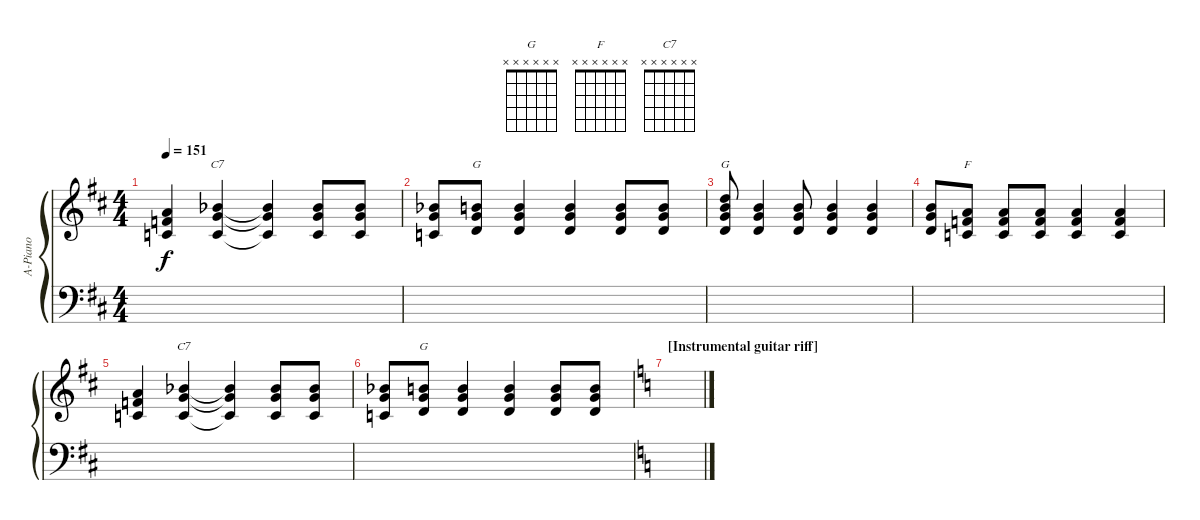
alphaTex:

\bracketExtendMode groupsimilarinstruments
\track ("Acoustic Piano" "A-Piano") {instrument acousticgrandpiano}
\staff {score}
\tuning (E4 B3 G3 D3 A2 E2)
\chord ("G" x x x x x x)
\chord ("F" x x x x x x)
\chord ("C7" x x x x x x)
\ts (4 4)
\tempo 151
\clef g2
\ks d
(10.3{acc forcenatural} 10.4{acc forcenatural} 10.2{acc forcenatural}).4{dy f} (11.2{acc b} 12.3{acc forcenatural} 10.4{acc forcenatural}).4{ch "C7"} (11.2{t acc b} 12.3{t acc forcenatural} 10.4{t acc forcenatural}).4 (11.2{acc b} 12.3{acc forcenatural} 10.4{acc forcenatural}).8 (11.2{acc b} 12.3{acc forcenatural} 10.4{acc forcenatural}).8 |
(11.2{acc b} 12.3{acc forcenatural} 10.4{acc forcenatural}).8 (12.2{acc forcenatural} 12.3{acc forcenatural} 12.4{acc forcenatural}).8{ch "G"} (12.2{acc forcenatural} 12.3{acc forcenatural} 12.4{acc forcenatural}).4 (12.2{acc forcenatural} 12.3{acc forcenatural} 12.4{acc forcenatural}).4 (12.2{acc forcenatural} 12.3{acc forcenatural} 12.4{acc forcenatural}).8 (12.2{acc forcenatural} 12.3{acc forcenatural} 12.4{acc forcenatural}).8 |
(12.2{acc forcenatural} 12.3{acc forcenatural} 12.4{acc forcenatural} 10.1{acc forcenatural}).8{ch "G"} (12.2{acc forcenatural} 12.3{acc forcenatural} 12.4{acc forcenatural}).4 (12.2{acc forcenatural} 12.3{acc forcenatural} 12.4{acc forcenatural}).8 (12.2{acc forcenatural} 12.3{acc forcenatural} 12.4{acc forcenatural}).4 (12.2{acc forcenatural} 12.3{acc forcenatural} 12.4{acc forcenatural}).4 |
(12.2{acc forcenatural} 12.3{acc forcenatural} 12.4{acc forcenatural}).8 (10.2{acc forcenatural} 10.3{acc forcenatural} 10.4{acc forcenatural}).8{ch "F"} (10.2{acc forcenatural} 10.3{acc forcenatural} 10.4{acc forcenatural}).8 (10.2{acc forcenatural} 10.3{acc forcenatural} 10.4{acc forcenatural}).8 (10.2{acc forcenatural} 10.3{acc forcenatural} 10.4{acc forcenatural}).4 (10.2{acc forcenatural} 10.3{acc forcenatural} 10.4{acc forcenatural}).4 |
(10.3{acc forcenatural} 10.4{acc forcenatural} 10.2{acc forcenatural}).4 (11.2{acc b} 12.3{acc forcenatural} 10.4{acc forcenatural}).4{ch "C7"} (11.2{t acc b} 12.3{t acc forcenatural} 10.4{t acc forcenatural}).4 (11.2{acc b} 12.3{acc forcenatural} 10.4{acc forcenatural}).8 (11.2{acc b} 12.3{acc forcenatural} 10.4{acc forcenatural}).8 |
(11.2{acc b} 12.3{acc forcenatural} 10.4{acc forcenatural}).8 (12.2{acc forcenatural} 12.3{acc forcenatural} 12.4{acc forcenatural}).8{ch "G"} (12.2{acc forcenatural} 12.3{acc forcenatural} 12.4{acc forcenatural}).4 (12.2{acc forcenatural} 12.3{acc forcenatural} 12.4{acc forcenatural}).4 (12.2{acc forcenatural} 12.3{acc forcenatural} 12.4{acc forcenatural}).8 (12.2{acc forcenatural} 12.3{acc forcenatural} 12.4{acc forcenatural}).8 |
\section ("" "[Instrumental guitar riff]")
\ks aminor
|
|
|
|
|
|
|
|
|
\staff {score}
\tuning (E4 B3 G3 D3 A2 E2)
\clef f4
\ottava regular
\simile none
\ks d
|
|
|
|
|
|
\ks aminor
|
|
|
|
|
|
|
|
|
